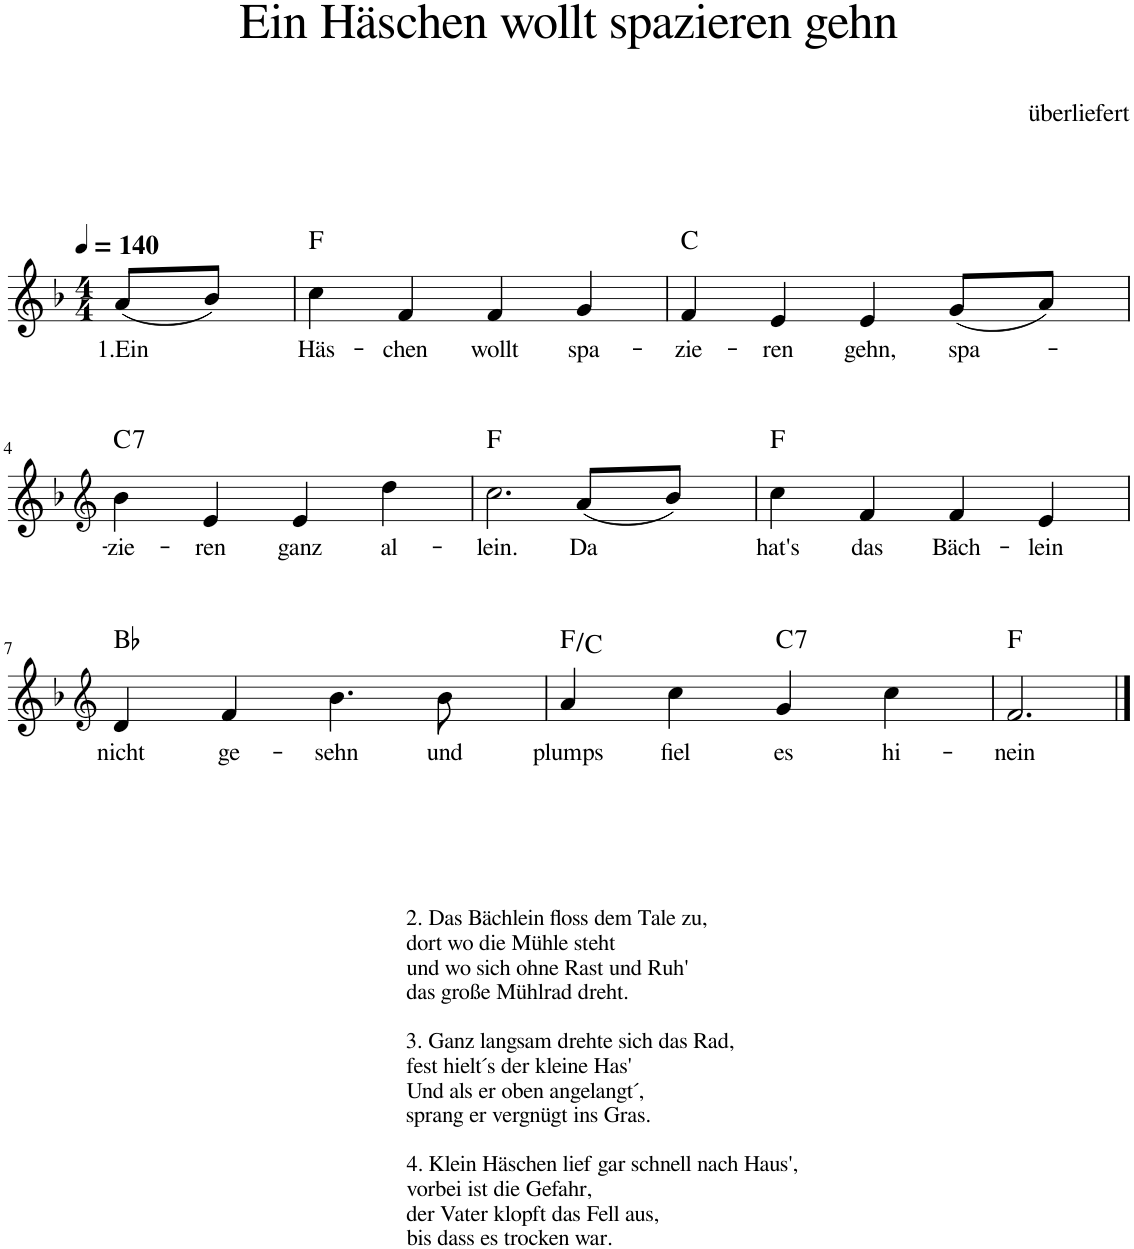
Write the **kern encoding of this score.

**kern	**text	**harte
*part1	*part1	*part1
*staff1	*staff1	*
*I"unbenannt1	*	*
*clefG2	*	*
*k[b-]	*	*
*M4/4	*	*
*MM140	*	*
=1	=1	=1
!	!LO:LY:b	!
(8a/L	1.Ein	.
8b-/J)	.	.
=2	=2	=2
!	!LO:LY:b	!
4cc\	Häs-	F:maj
!	!LO:LY:b	!
4f/	chen	.
!	!LO:LY:b	!
4f/	wollt	.
!	!LO:LY:b	!
4g/	spa-	.
=3	=3	=3
!	!LO:LY:b	!
4f/	zie-	C:maj
!	!LO:LY:b	!
4e/	ren	.
!	!LO:LY:b	!
4e/	gehn,	.
!	!LO:LY:b	!
(8g/L	spa-	.
8a/J)	.	.
!!LO:LB:g=z
=4	=4	=4
*clefG2	*	*
!	!LO:LY:b	!LO:H:kt=7
4b-\	zie-	C:7
!	!LO:LY:b	!
4e/	ren	.
!	!LO:LY:b	!
4e/	ganz	.
!	!LO:LY:b	!
4dd\	al-	.
=5	=5	=5
!	!LO:LY:b	!
2.cc\	lein.	F:maj
!	!LO:LY:b	!
(8a/L	Da	.
8b-/J)	.	.
=6	=6	=6
!	!LO:LY:b	!
4cc\	hat's	F:maj
!	!LO:LY:b	!
4f/	das	.
!	!LO:LY:b	!
4f/	Bäch-	.
!	!LO:LY:b	!
4e/	lein	.
!!LO:LB:g=z
=7	=7	=7
*clefG2	*	*
!	!LO:LY:b	!
4d/	nicht	Bb:maj
!	!LO:LY:b	!
4f/	ge-	.
!	!LO:LY:b	!
4.b-\	sehn	.
!	!LO:LY:b	!
8b-\	und	.
=8	=8	=8
!LO:TX:b:t=2. Das Bächlein floss dem Tale zu,	!	!
!LO:TX:b:t=dort wo die Mühle steht	!	!
!LO:TX:b:t=und wo sich ohne Rast und Ruh'	!	!
!LO:TX:b:t=das große Mühlrad dreht.	!	!
!LO:TX:b:t=3. Ganz langsam drehte sich das Rad,	!	!
!LO:TX:b:t=fest hielt´s der kleine Has'	!	!
!LO:TX:b:t=Und als er oben angelangt´,	!	!
!LO:TX:b:t=sprang er vergnügt ins Gras.	!	!
!LO:TX:b:t=4. Klein Häschen lief gar schnell nach Haus',	!	!
!LO:TX:b:t=vorbei ist die Gefahr,	!	!
!LO:TX:b:t=der Vater klopft das Fell aus,	!	!
!LO:TX:b:t=bis dass es trocken war.	!	!
!	!LO:LY:b	!
4a/	plumps	F:maj/5
!	!LO:LY:b	!
4cc\	fiel	.
!	!LO:LY:b	!LO:H:kt=7
4g/	es	C:7
!	!LO:LY:b	!
4cc\	hi-	.
=9	=9	=9
!	!LO:LY:b	!
2.f/	nein	F:maj
==	==	==
*-	*-	*-
